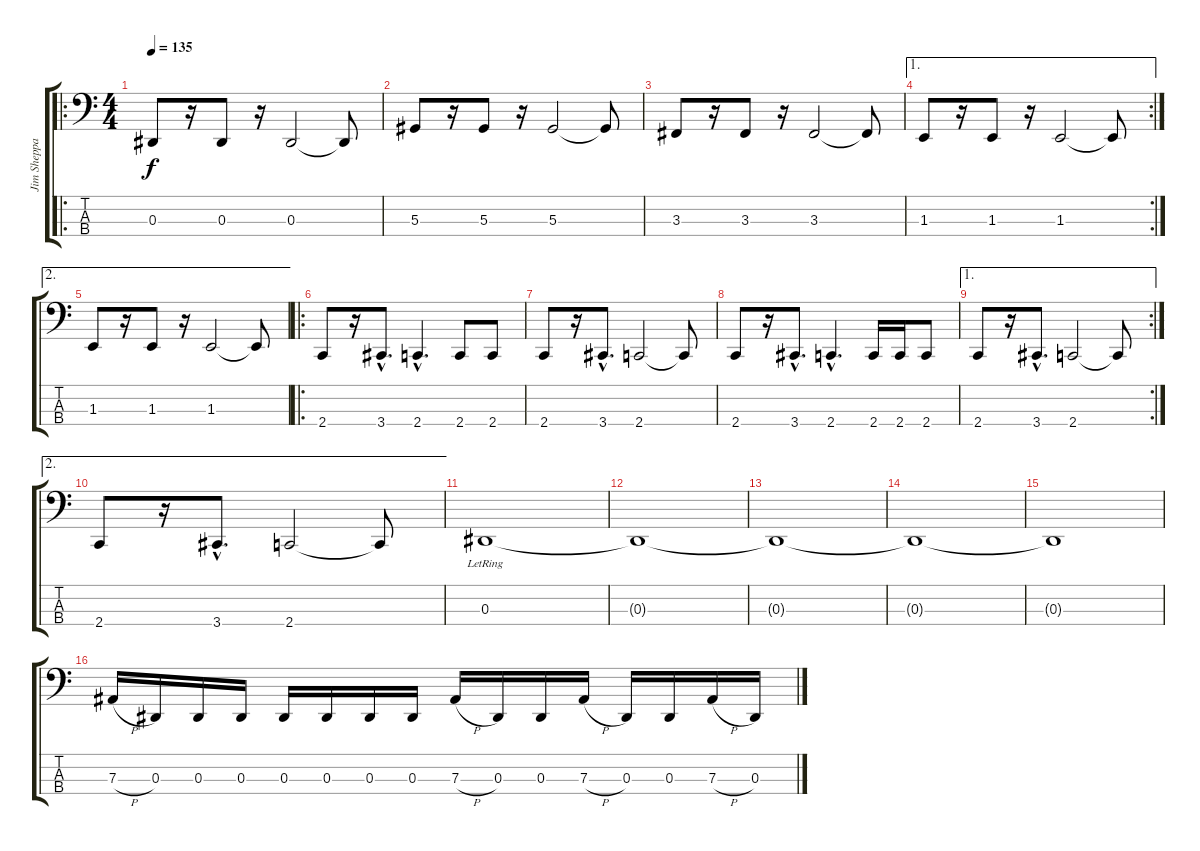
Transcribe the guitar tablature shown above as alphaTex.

\track ("Jim Sheppard" "Jim Sheppa") {instrument electricbasspick}
\staff {score tabs}
\tuning (Db2 Ab1 Eb1 Bb0) {hide}
\ro
\ts (4 4)
\tempo 135
\clef f4
\ks c
0.3.8{dy f instrument electricbasspick} r.16 0.3.8 r.16 0.3.2 0.3{t}.8 |
5.3.8 r.16 5.3.8 r.16 5.3.2 5.3{t}.8 |
3.3.8 r.16 3.3.8 r.16 3.3.2 3.3{t}.8 |
\ae 1
\rc 2
1.3.8 r.16 1.3.8 r.16 1.3.2 1.3{t}.8 |
\ae 2
1.3.8 r.16 1.3.8 r.16 1.3.2 1.3{t}.8 |
\ro
2.4.8 r.16 3.4{hac}.8{d} 2.4{hac}.4{d} 2.4.8 2.4.8 |
2.4.8 r.16 3.4{hac}.8{d} 2.4.2 2.4{t}.8 |
2.4.8 r.16 3.4{hac}.8{d} 2.4{hac}.4{d} 2.4.16 2.4.16 2.4.8 |
\ae 1
\rc 2
2.4.8 r.16 3.4{hac}.8{d} 2.4.2 2.4{t}.8 |
\ae 2
2.4.8 r.16 3.4{hac}.8{d} 2.4.2 2.4{t}.8 |
0.3{lr}.1 |
0.3{t}.1 |
0.3{t}.1 |
0.3{t}.1 |
0.3{t}.1 |
7.3{h}.16 0.3.16 0.3.16 0.3.16 0.3.16 0.3.16 0.3.16 0.3.16 7.3{h}.16 0.3.16 0.3.16 7.3{h}.16 0.3.16 0.3.16 7.3{h}.16 0.3.16
